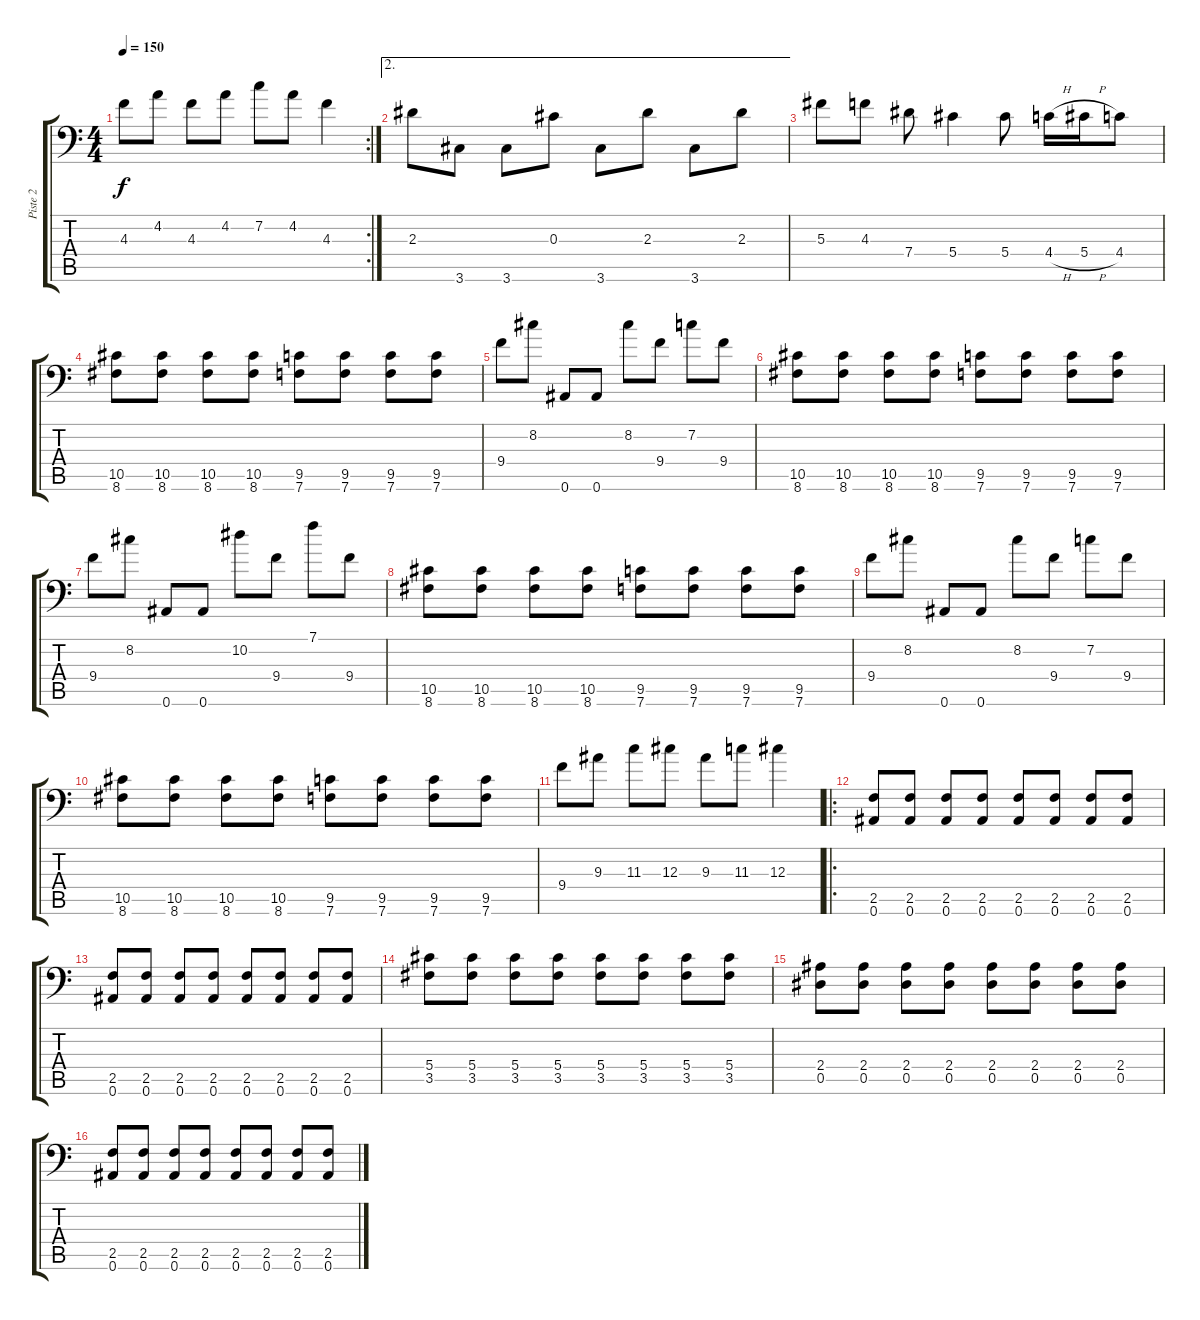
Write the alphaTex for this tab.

\track ("Piste 2" "Piste 2") {instrument distortionguitar}
\staff {score tabs}
\tuning (Bb3 F3 Db3 Ab2 Eb2 Bb1) {hide}
\rc 2
\ts (4 4)
\tempo 150
\clef f4
\ks c
4.3.8{dy f} 4.2.8 4.3.8 4.2.8 7.2.8 4.2.8 4.3.4 |
\ae 2
2.3.8 3.6.8 3.6.8 0.3.8 3.6.8 2.3.8 3.6.8 2.3.8 |
5.3.8 4.3.8 7.4.8 5.4.4 5.4.8 4.4{h}.16 5.4{h}.16 4.4.8 |
(10.5 8.6).8 (10.5 8.6).8 (10.5 8.6).8 (10.5 8.6).8 (9.5 7.6).8 (9.5 7.6).8 (9.5 7.6).8 (9.5 7.6).8 |
9.4.8 8.2.8 0.6.8 0.6.8 8.2.8 9.4.8 7.2.8 9.4.8 |
(10.5 8.6).8 (10.5 8.6).8 (10.5 8.6).8 (10.5 8.6).8 (9.5 7.6).8 (9.5 7.6).8 (9.5 7.6).8 (9.5 7.6).8 |
9.4.8 8.2.8 0.6.8 0.6.8 10.2.8 9.4.8 7.1.8 9.4.8 |
(10.5 8.6).8 (10.5 8.6).8 (10.5 8.6).8 (10.5 8.6).8 (9.5 7.6).8 (9.5 7.6).8 (9.5 7.6).8 (9.5 7.6).8 |
9.4.8 8.2.8 0.6.8 0.6.8 8.2.8 9.4.8 7.2.8 9.4.8 |
(10.5 8.6).8 (10.5 8.6).8 (10.5 8.6).8 (10.5 8.6).8 (9.5 7.6).8 (9.5 7.6).8 (9.5 7.6).8 (9.5 7.6).8 |
9.4.8 9.3.8 11.3.8 12.3.8 9.3.8 11.3.8 12.3.4 |
\ro
(2.5 0.6).8 (2.5 0.6).8 (2.5 0.6).8 (2.5 0.6).8 (2.5 0.6).8 (2.5 0.6).8 (2.5 0.6).8 (2.5 0.6).8 |
(2.5 0.6).8 (2.5 0.6).8 (2.5 0.6).8 (2.5 0.6).8 (2.5 0.6).8 (2.5 0.6).8 (2.5 0.6).8 (2.5 0.6).8 |
(5.4 3.5).8 (5.4 3.5).8 (5.4 3.5).8 (5.4 3.5).8 (5.4 3.5).8 (5.4 3.5).8 (5.4 3.5).8 (5.4 3.5).8 |
(2.4 0.5).8 (2.4 0.5).8 (2.4 0.5).8 (2.4 0.5).8 (2.4 0.5).8 (2.4 0.5).8 (2.4 0.5).8 (2.4 0.5).8 |
(2.5 0.6).8 (2.5 0.6).8 (2.5 0.6).8 (2.5 0.6).8 (2.5 0.6).8 (2.5 0.6).8 (2.5 0.6).8 (2.5 0.6).8
